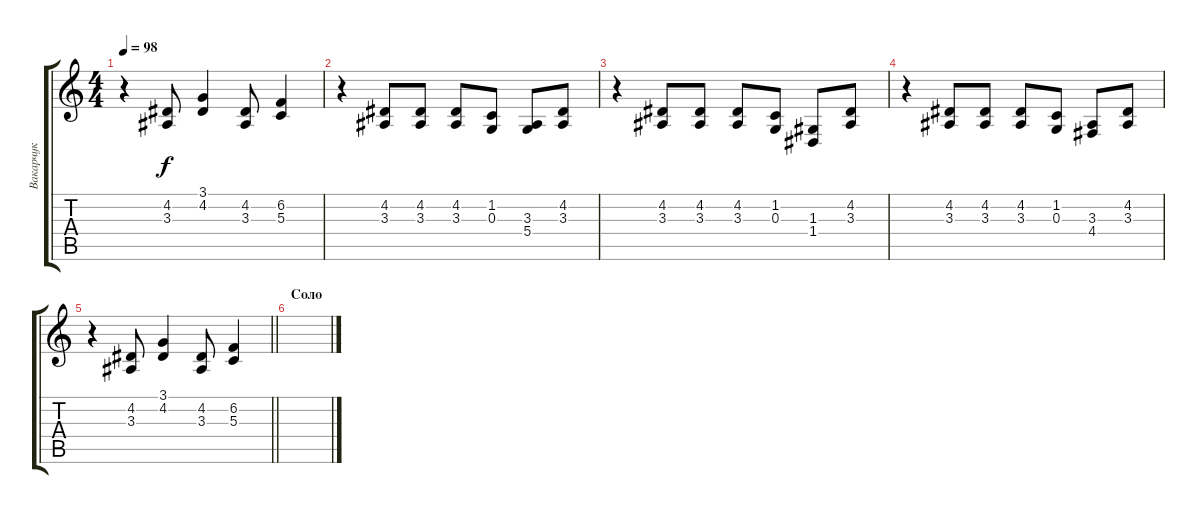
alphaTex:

\track ("Вакарчук" "Вакарчук") {instrument tenorsax}
\staff {score tabs}
\tuning (E4 B3 G3 D3 A2 E2) {hide}
\ts (4 4)
\tempo 98
\clef g2
\ks c
r.4{dy f} (4.2 3.3).8 (3.1 4.2).4 (4.2 3.3).8 (6.2 5.3).4 |
r.4 (4.2 3.3).8 (4.2 3.3).8 (4.2 3.3).8 (1.2 0.3).8 (3.3 5.4).8 (4.2 3.3).8 |
r.4 (4.2 3.3).8 (4.2 3.3).8 (4.2 3.3).8 (1.2 0.3).8 (1.3 1.4).8 (4.2 3.3).8 |
r.4 (4.2 3.3).8 (4.2 3.3).8 (4.2 3.3).8 (1.2 0.3).8 (3.3 4.4).8 (4.2 3.3).8 |
\barLineRight lightlight
r.4 (4.2 3.3).8 (3.1 4.2).4 (4.2 3.3).8 (6.2 5.3).4 |
\section ("" "Соло")
